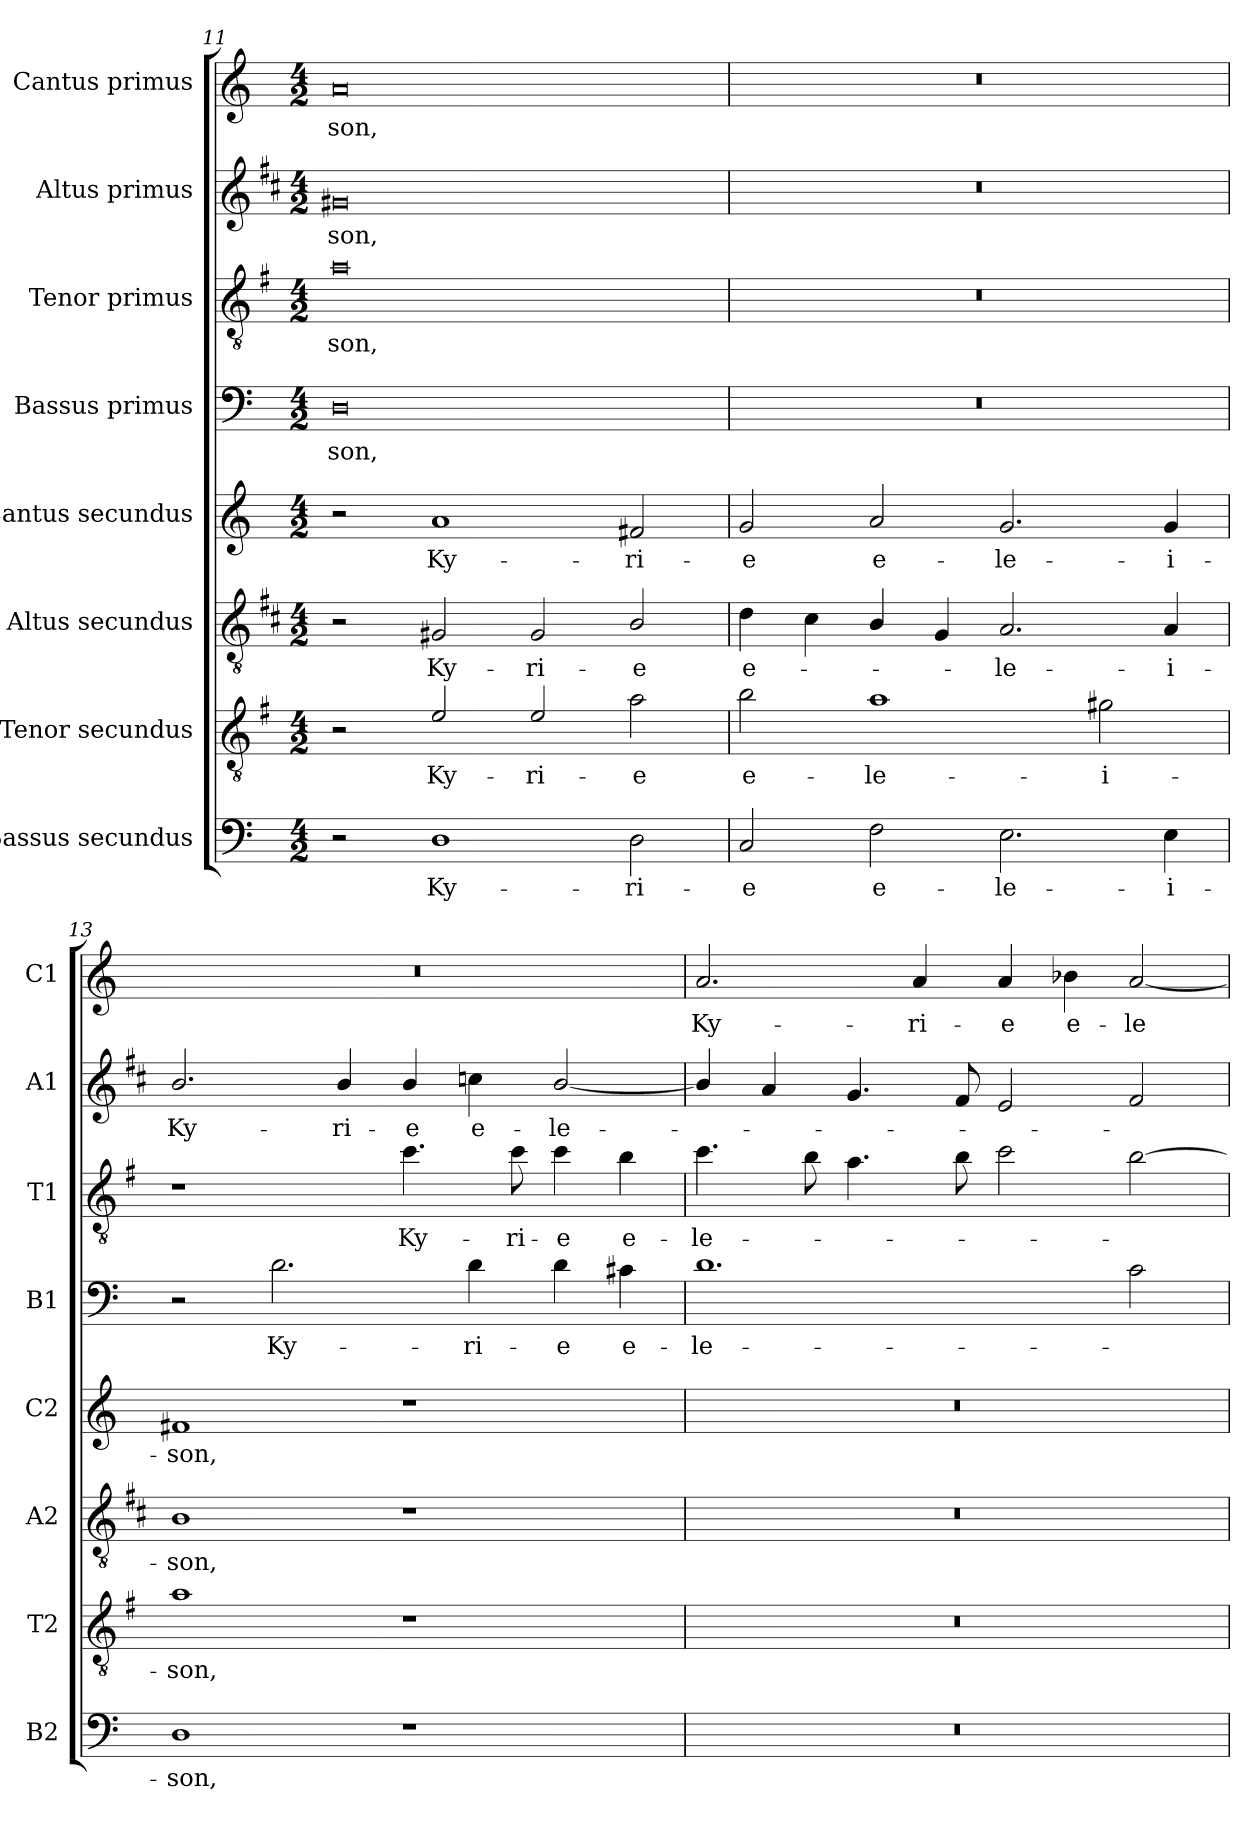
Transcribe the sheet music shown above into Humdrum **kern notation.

**kern	**text	**kern	**text	**kern	**text	**kern	**text	**kern	**text	**kern	**text	**kern	**text	**kern	**text
*part8	*part8	*part7	*part7	*part6	*part6	*part5	*part5	*part4	*part4	*part3	*part3	*part2	*part2	*part1	*part1
*staff8	*staff8	*staff7	*staff7	*staff6	*staff6	*staff5	*staff5	*staff4	*staff4	*staff3	*staff3	*staff2	*staff2	*staff1	*staff1
*I"Bassus secundus	*	*I"Tenor secundus	*	*I"Altus secundus	*	*I"Cantus secundus	*	*I"Bassus primus	*	*I"Tenor primus	*	*I"Altus primus	*	*I"Cantus primus	*
*I'B2	*	*I'T2	*	*I'A2	*	*I'C2	*	*I'B1	*	*I'T1	*	*I'A1	*	*I'C1	*
*clefF4	*	*clefGv2	*	*clefGv2	*	*clefG2	*	*clefF4	*	*clefGv2	*	*clefG2	*	*clefG2	*
*	*	*ITrd4c7	*	*ITrd1c2	*	*	*	*	*	*ITrd4c7	*	*ITrd1c2	*	*	*
*k[]	*	*k[]	*	*k[]	*	*k[]	*	*k[]	*	*k[]	*	*k[]	*	*k[]	*
*C:	*	*C:	*	*C:	*	*C:	*	*C:	*	*C:	*	*C:	*	*C:	*
*M4/2	*	*M4/2	*	*M4/2	*	*M4/2	*	*M4/2	*	*M4/2	*	*M4/2	*	*M4/2	*
=11	=11	=11	=11	=11	=11	=11	=11	=11	=11	=11	=11	=11	=11	=11	=11
!	!	!	!	!	!	!	!	!	!LO:LY:b	!	!LO:LY:b	!	!LO:LY:b	!	!LO:LY:b
2r	.	2r	.	2r	.	2r	.	0D	-son,	0d	-son,	0f#X	-son,	0a	-son,
!	!LO:LY:b	!	!LO:LY:b	!	!LO:LY:b	!	!LO:LY:b	!	!	!	!	!	!	!	!
1D	Ky-	2A/	Ky-	2F#X/	Ky-	1a	Ky-	.	.	.	.	.	.	.	.
!	!	!	!LO:LY:b	!	!LO:LY:b	!	!	!	!	!	!	!	!	!	!
.	.	2A/	-ri-	2F#/	-ri-	.	.	.	.	.	.	.	.	.	.
!	!LO:LY:b	!	!LO:LY:b	!	!LO:LY:b	!	!LO:LY:b	!	!	!	!	!	!	!	!
2D\	-ri-	2d\	-e	2A/	-e	2f#X/	-ri-	.	.	.	.	.	.	.	.
=12	=12	=12	=12	=12	=12	=12	=12	=12	=12	=12	=12	=12	=12	=12	=12
!	!LO:LY:b	!	!LO:LY:b	!	!LO:LY:b	!	!LO:LY:b	!	!	!	!	!	!	!	!
2C/	-e	2e\	e-	4c\	e-	2g/	-e	0r	.	0r	.	0r	.	0r	.
.	.	.	.	4B\	.	.	.	.	.	.	.	.	.	.	.
!	!LO:LY:b	!	!LO:LY:b	!	!	!	!LO:LY:b	!	!	!	!	!	!	!	!
2F\	e-	1d	-le-	4A/	.	2a/	e-	.	.	.	.	.	.	.	.
.	.	.	.	4F/	.	.	.	.	.	.	.	.	.	.	.
!	!LO:LY:b	!	!	!	!LO:LY:b	!	!LO:LY:b	!	!	!	!	!	!	!	!
2.E\	-le-	.	.	2.G/	-le-	2.g/	-le-	.	.	.	.	.	.	.	.
!	!	!	!LO:LY:b	!	!	!	!	!	!	!	!	!	!	!	!
.	.	2c#X\	-i-	.	.	.	.	.	.	.	.	.	.	.	.
!	!LO:LY:b	!	!	!	!LO:LY:b	!	!LO:LY:b	!	!	!	!	!	!	!	!
4E\	-i-	.	.	4G/	-i-	4g/	-i-	.	.	.	.	.	.	.	.
!!LO:LB:g=z
=13	=13	=13	=13	=13	=13	=13	=13	=13	=13	=13	=13	=13	=13	=13	=13
!	!LO:LY:b	!	!LO:LY:b	!	!LO:LY:b	!	!LO:LY:b	!	!	!	!	!	!LO:LY:b	!	!
1D	-son,	1d	-son,	1A	-son,	1f#X	-son,	2r	.	1r	.	2.a/	Ky-	0r	.
!	!	!	!	!	!	!	!	!	!LO:LY:b	!	!	!	!	!	!
.	.	.	.	.	.	.	.	2.d\	Ky-	.	.	.	.	.	.
!	!	!	!	!	!	!	!	!	!	!	!	!	!LO:LY:b	!	!
.	.	.	.	.	.	.	.	.	.	.	.	4a/	-ri-	.	.
!	!	!	!	!	!	!	!	!	!	!	!LO:LY:b	!	!LO:LY:b	!	!
1r	.	1r	.	1r	.	1r	.	.	.	4.f\	Ky-	4a/	-e	.	.
!	!	!	!	!	!	!	!	!	!LO:LY:b	!	!	!	!LO:LY:b	!	!
.	.	.	.	.	.	.	.	4d\	-ri-	.	.	4b-X\	e-	.	.
!	!	!	!	!	!	!	!	!	!	!	!LO:LY:b	!	!	!	!
.	.	.	.	.	.	.	.	.	.	8f\	-ri-	.	.	.	.
!	!	!	!	!	!	!	!	!	!LO:LY:b	!	!LO:LY:b	!	!LO:LY:b	!	!
.	.	.	.	.	.	.	.	4d\	-e	4f\	-e	[2a/	-le-	.	.
!	!	!	!	!	!	!	!	!	!LO:LY:b	!	!LO:LY:b	!	!	!	!
.	.	.	.	.	.	.	.	4c#X\	e-	4e\	e-	.	.	.	.
=14	=14	=14	=14	=14	=14	=14	=14	=14	=14	=14	=14	=14	=14	=14	=14
!	!	!	!	!	!	!	!	!	!LO:LY:b	!	!LO:LY:b	!	!	!	!LO:LY:b
0r	.	0r	.	0r	.	0r	.	1.d	-le-	4.f\	-le-	4a/]	.	2.a/	Ky-
.	.	.	.	.	.	.	.	.	.	.	.	4g/	.	.	.
.	.	.	.	.	.	.	.	.	.	8e\	.	.	.	.	.
.	.	.	.	.	.	.	.	.	.	4.d\	.	4.f/	.	.	.
!	!	!	!	!	!	!	!	!	!	!	!	!	!	!	!LO:LY:b
.	.	.	.	.	.	.	.	.	.	.	.	.	.	4a/	-ri-
.	.	.	.	.	.	.	.	.	.	8e\	.	8e/	.	.	.
!	!	!	!	!	!	!	!	!	!	!	!	!	!	!	!LO:LY:b
.	.	.	.	.	.	.	.	.	.	2f\	.	2d/	.	4a/	-e
!	!	!	!	!	!	!	!	!	!	!	!	!	!	!	!LO:LY:b
.	.	.	.	.	.	.	.	.	.	.	.	.	.	4b-X\	e-
!	!	!	!	!	!	!	!	!	!	!	!	!	!	!	!LO:LY:b
.	.	.	.	.	.	.	.	2c\	.	[2e\	.	2e/	.	[2a/	-le-
=	=	=	=	=	=	=	=	=	=	=	=	=	=	=	=
*-	*-	*-	*-	*-	*-	*-	*-	*-	*-	*-	*-	*-	*-	*-	*-
